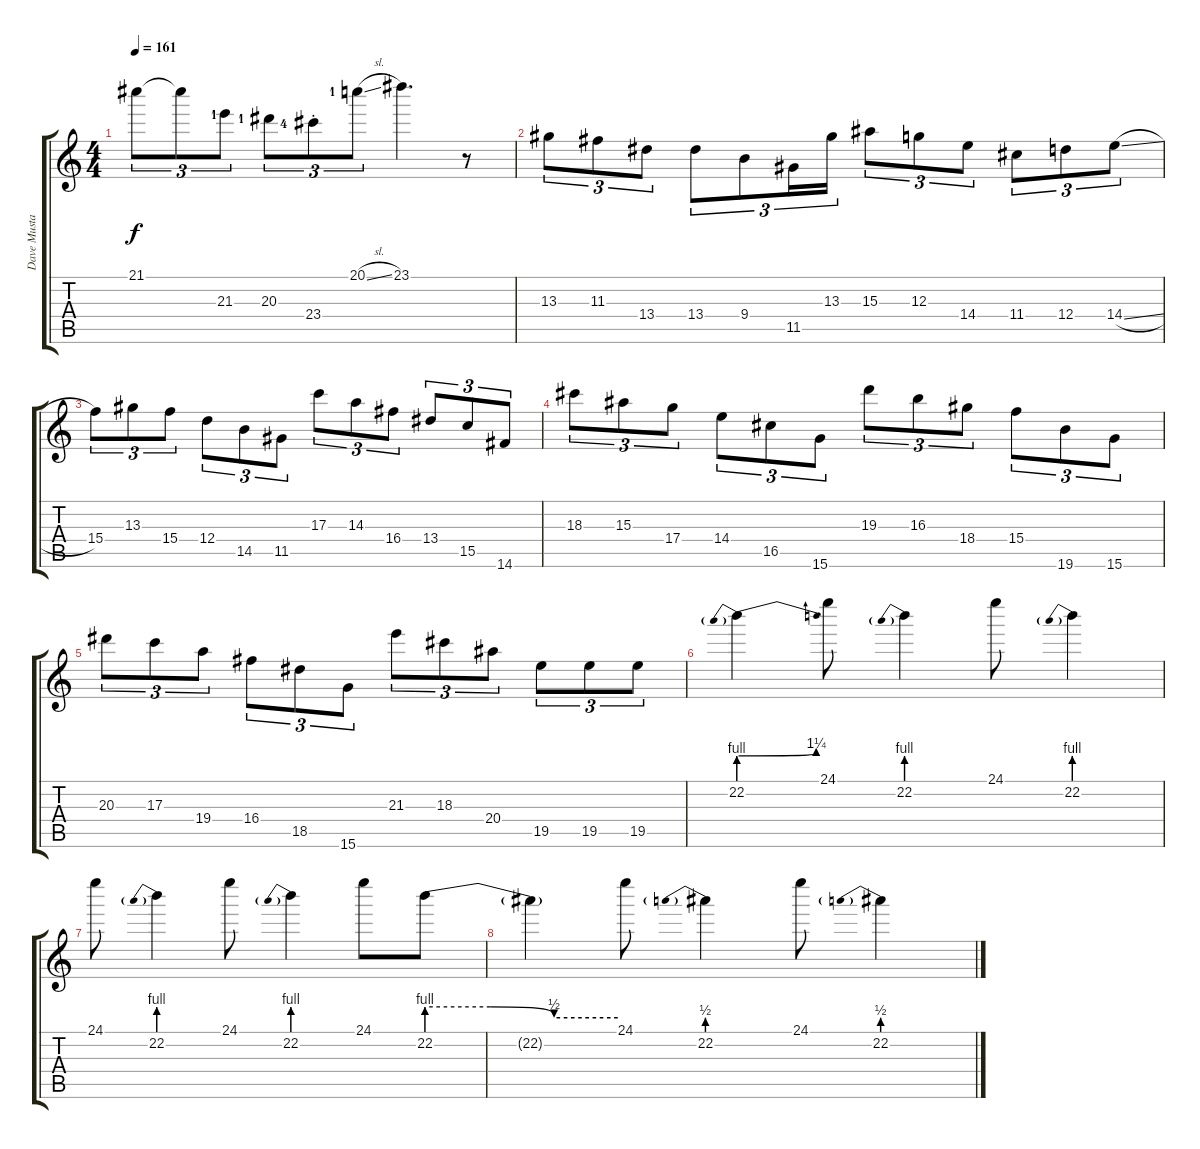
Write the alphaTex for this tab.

\track ("Dave Mustaine" "Dave Musta") {instrument distortionguitar}
\staff {score tabs}
\tuning (E4 B3 G3 D3 A2 E2) {hide}
\ts (4 4)
\tempo 161
\clef g2
\ks c
21.1.8{tu (3 2) dy f} 21.1{t}.8{tu (3 2)} 21.3{lf 2}.8{tu (3 2)} 20.3{lf 2}.8{tu (3 2)} 23.4{st lf 5}.8{tu (3 2)} 20.1{sl lf 2}.8{tu (3 2)} 23.1.4{d} r.8 |
13.3.8{tu (3 2)} 11.3.8{tu (3 2)} 13.4.8{tu (3 2)} 13.4.8{tu (3 2)} 9.4.8{tu (3 2)} 11.5.16{tu (3 2)} 13.3.16{tu (3 2)} 15.3.8{tu (3 2)} 12.3.8{tu (3 2)} 14.4.8{tu (3 2)} 11.4.8{tu (3 2)} 12.4.8{tu (3 2)} 14.4{sl}.8{tu (3 2)} |
15.4.8{tu (3 2)} 13.3.8{tu (3 2)} 15.4.8{tu (3 2)} 12.4.8{tu (3 2)} 14.5.8{tu (3 2)} 11.5.8{tu (3 2)} 17.3.8{tu (3 2)} 14.3.8{tu (3 2)} 16.4.8{tu (3 2)} 13.4.8{tu (3 2)} 15.5.8{tu (3 2)} 14.6.8{tu (3 2)} |
18.3.8{tu (3 2)} 15.3.8{tu (3 2)} 17.4.8{tu (3 2)} 14.4.8{tu (3 2)} 16.5.8{tu (3 2)} 15.6.8{tu (3 2)} 19.3.8{tu (3 2)} 16.3.8{tu (3 2)} 18.4.8{tu (3 2)} 15.4.8{tu (3 2)} 19.6.8{tu (3 2)} 15.6.8{tu (3 2)} |
20.3.8{tu (3 2)} 17.3.8{tu (3 2)} 19.4.8{tu (3 2)} 16.4.8{tu (3 2)} 18.5.8{tu (3 2)} 15.6.8{tu (3 2)} 21.3.8{tu (3 2)} 18.3.8{tu (3 2)} 20.4.8{tu (3 2)} 19.5.8{tu (3 2)} 19.5.8{tu (3 2)} 19.5.8{tu (3 2)} |
22.2{be (prebendbend 0 4 60 5)}.4 24.1.8 22.2{be (prebend 0 4 60 4)}.4 24.1.8 22.2{be (prebend 0 4 60 4)}.4 |
24.1.8 22.2{be (prebend 0 4 60 4)}.4 24.1.8 22.2{be (prebend 0 4 60 4)}.4 24.1.8 22.2{be (custom 0 4 20 4 40 2 60 2)}.8 |
22.2{t}.4 24.1.8 22.2{be (prebend 0 2 60 2)}.4 24.1.8 22.2{be (prebend 0 2 60 2)}.4
